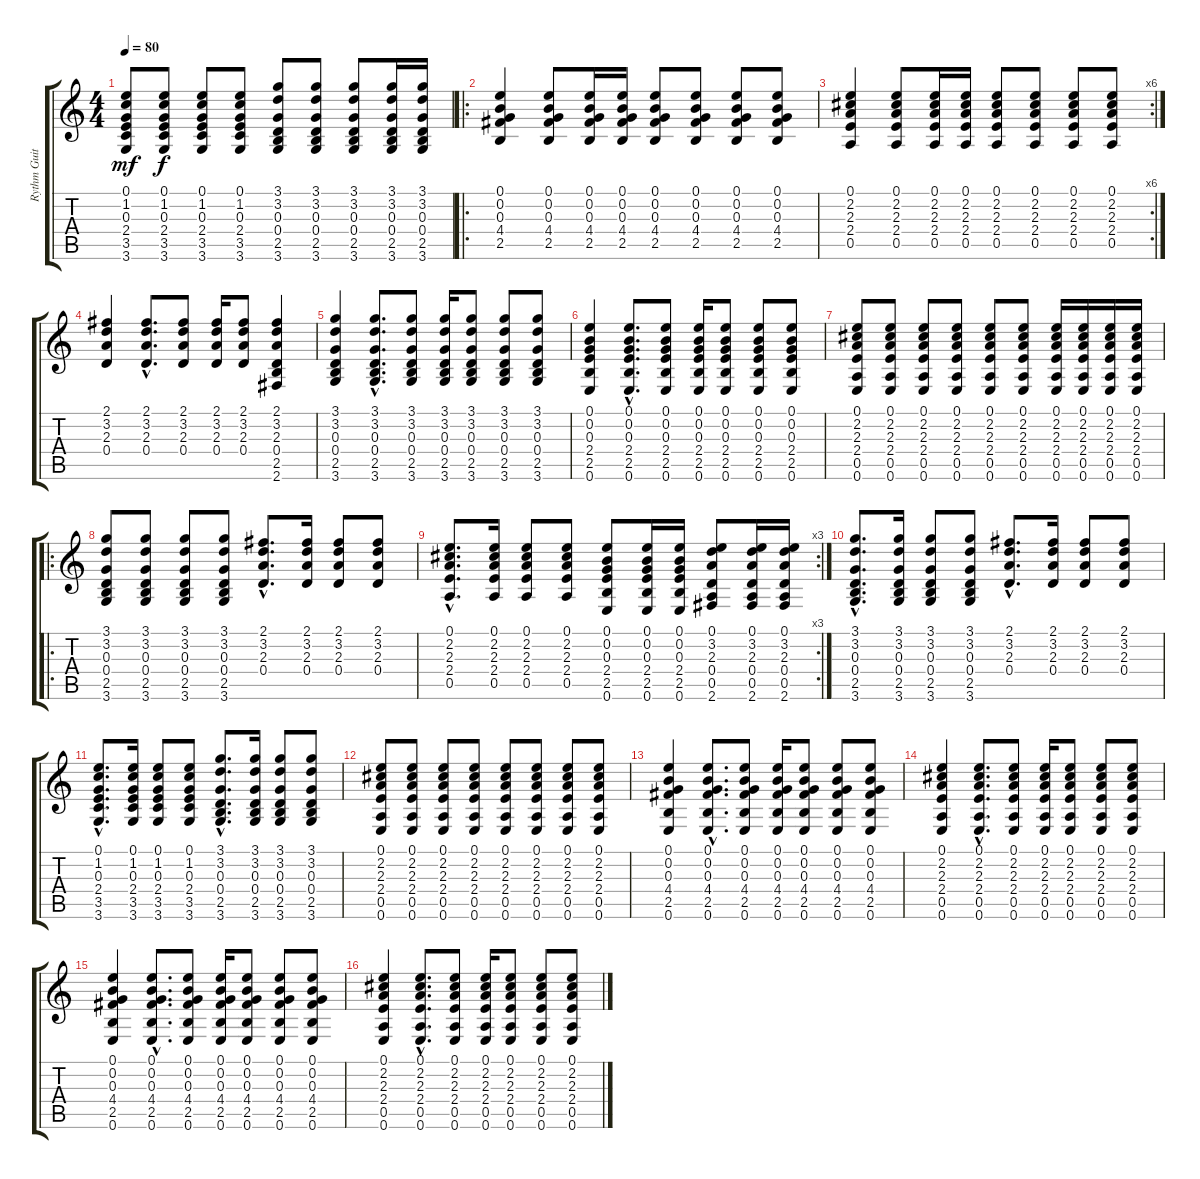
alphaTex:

\track ("Rythm Guitar" "Rythm Guit") {instrument acousticguitarsteel}
\staff {score tabs}
\tuning (E4 B3 G3 D3 A2 E2) {hide}
\ts (4 4)
\tempo 80
\clef g2
\ks c
(0.1 1.2 0.3 2.4 3.5 3.6).8{dy mf instrument acousticguitarsteel} (0.1 1.2 0.3 2.4 3.5 3.6).8{dy f} (0.1 1.2 0.3 2.4 3.5 3.6).8 (0.1 1.2 0.3 2.4 3.5 3.6).8 (3.1 3.2 0.3 0.4 2.5 3.6).8 (3.1 3.2 0.3 0.4 2.5 3.6).8 (3.1 3.2 0.3 0.4 2.5 3.6).8 (3.1 3.2 0.3 0.4 2.5 3.6).16 (3.1 3.2 0.3 0.4 2.5 3.6).16 |
\ro
(0.1 0.2 0.3 4.4 2.5).4 (0.1 0.2 0.3 4.4 2.5).8 (0.1 0.2 0.3 4.4 2.5).16 (0.1 0.2 0.3 4.4 2.5).16 (0.1 0.2 0.3 4.4 2.5).8 (0.1 0.2 0.3 4.4 2.5).8 (0.1 0.2 0.3 4.4 2.5).8 (0.1 0.2 0.3 4.4 2.5).8 |
\rc 6
(0.1 2.2 2.3 2.4 0.5).4 (0.1 2.2 2.3 2.4 0.5).8 (0.1 2.2 2.3 2.4 0.5).16 (0.1 2.2 2.3 2.4 0.5).16 (0.1 2.2 2.3 2.4 0.5).8 (0.1 2.2 2.3 2.4 0.5).8 (0.1 2.2 2.3 2.4 0.5).8 (0.1 2.2 2.3 2.4 0.5).8 |
(2.1 3.2 2.3 0.4).4 (2.1{hac} 3.2{hac} 2.3{hac} 0.4{hac}).8{d} (2.1 3.2 2.3 0.4).8 (2.1 3.2 2.3 0.4).16 (2.1 3.2 2.3 0.4).8 (2.1 3.2 2.3 0.4 2.5 2.6).4 |
(3.1 3.2 0.3 0.4 2.5 3.6).4 (3.1{hac} 3.2{hac} 0.3{hac} 0.4{hac} 2.5{hac} 3.6{hac}).8{d} (3.1 3.2 0.3 0.4 2.5 3.6).8 (3.1 3.2 0.3 0.4 2.5 3.6).16 (3.1 3.2 0.3 0.4 2.5 3.6).8 (3.1 3.2 0.3 0.4 2.5 3.6).8 (3.1 3.2 0.3 0.4 2.5 3.6).8 |
(0.1 0.2 0.3 2.4 2.5 0.6).4 (0.1{hac} 0.2{hac} 0.3{hac} 2.4{hac} 2.5{hac} 0.6{hac}).8{d} (0.1 0.2 0.3 2.4 2.5 0.6).8 (0.1 0.2 0.3 2.4 2.5 0.6).16 (0.1 0.2 0.3 2.4 2.5 0.6).8 (0.1 0.2 0.3 2.4 2.5 0.6).8 (0.1 0.2 0.3 2.4 2.5 0.6).8 |
(0.1 2.2 2.3 2.4 0.5 0.6).8 (0.1 2.2 2.3 2.4 0.5 0.6).8 (0.1 2.2 2.3 2.4 0.5 0.6).8 (0.1 2.2 2.3 2.4 0.5 0.6).8 (0.1 2.2 2.3 2.4 0.5 0.6).8 (0.1 2.2 2.3 2.4 0.5 0.6).8 (0.1 2.2 2.3 2.4 0.5 0.6).16 (0.1 2.2 2.3 2.4 0.5 0.6).16 (0.1 2.2 2.3 2.4 0.5 0.6).16 (0.1 2.2 2.3 2.4 0.5 0.6).16 |
\ro
(3.1 3.2 0.3 0.4 2.5 3.6).8 (3.1 3.2 0.3 0.4 2.5 3.6).8 (3.1 3.2 0.3 0.4 2.5 3.6).8 (3.1 3.2 0.3 0.4 2.5 3.6).8 (2.1{hac} 3.2{hac} 2.3{hac} 0.4{hac}).8{d} (2.1 3.2 2.3 0.4).16 (2.1 3.2 2.3 0.4).8 (2.1 3.2 2.3 0.4).8 |
\rc 3
(0.1{hac} 2.2{hac} 2.3{hac} 2.4{hac} 0.5{hac}).8{d} (0.1 2.2 2.3 2.4 0.5).16 (0.1 2.2 2.3 2.4 0.5).8 (0.1 2.2 2.3 2.4 0.5).8 (0.1 0.2 0.3 2.4 2.5 0.6).8 (0.1 0.2 0.3 2.4 2.5 0.6).16 (0.1 0.2 0.3 2.4 2.5 0.6).16 (0.1 3.2 2.3 0.4 0.5 2.6).8 (0.1 3.2 2.3 0.4 0.5 2.6).16 (0.1 3.2 2.3 0.4 0.5 2.6).16 |
(3.1{hac} 3.2{hac} 0.3{hac} 0.4{hac} 2.5{hac} 3.6{hac}).8{d} (3.1 3.2 0.3 0.4 2.5 3.6).16 (3.1 3.2 0.3 0.4 2.5 3.6).8 (3.1 3.2 0.3 0.4 2.5 3.6).8 (2.1{hac} 3.2{hac} 2.3{hac} 0.4{hac}).8{d} (2.1 3.2 2.3 0.4).16 (2.1 3.2 2.3 0.4).8 (2.1 3.2 2.3 0.4).8 |
(0.1{hac} 1.2{hac} 0.3{hac} 2.4{hac} 3.5{hac} 3.6{hac}).8{d} (0.1 1.2 0.3 2.4 3.5 3.6).16 (0.1 1.2 0.3 2.4 3.5 3.6).8 (0.1 1.2 0.3 2.4 3.5 3.6).8 (3.1{hac} 3.2{hac} 0.3{hac} 0.4{hac} 2.5{hac} 3.6{hac}).8{d} (3.1 3.2 0.3 0.4 2.5 3.6).16 (3.1 3.2 0.3 0.4 2.5 3.6).8 (3.1 3.2 0.3 0.4 2.5 3.6).8 |
(0.1 2.2 2.3 2.4 0.5 0.6).8 (0.1 2.2 2.3 2.4 0.5 0.6).8 (0.1 2.2 2.3 2.4 0.5 0.6).8 (0.1 2.2 2.3 2.4 0.5 0.6).8 (0.1 2.2 2.3 2.4 0.5 0.6).8 (0.1 2.2 2.3 2.4 0.5 0.6).8 (0.1 2.2 2.3 2.4 0.5 0.6).8 (0.1 2.2 2.3 2.4 0.5 0.6).8 |
(0.1 0.2 0.3 4.4 2.5 0.6).4 (0.1{hac} 0.2{hac} 0.3{hac} 4.4{hac} 2.5{hac} 0.6{hac}).8{d} (0.1 0.2 0.3 4.4 2.5 0.6).8 (0.1 0.2 0.3 4.4 2.5 0.6).16 (0.1 0.2 0.3 4.4 2.5 0.6).8 (0.1 0.2 0.3 4.4 2.5 0.6).8 (0.1 0.2 0.3 4.4 2.5 0.6).8 |
(0.1 2.2 2.3 2.4 0.5 0.6).4 (0.1{hac} 2.2{hac} 2.3{hac} 2.4{hac} 0.5{hac} 0.6{hac}).8{d} (0.1 2.2 2.3 2.4 0.5 0.6).8 (0.1 2.2 2.3 2.4 0.5 0.6).16 (0.1 2.2 2.3 2.4 0.5 0.6).8 (0.1 2.2 2.3 2.4 0.5 0.6).8 (0.1 2.2 2.3 2.4 0.5 0.6).8 |
(0.1 0.2 0.3 4.4 2.5 0.6).4 (0.1{hac} 0.2{hac} 0.3{hac} 4.4{hac} 2.5{hac} 0.6{hac}).8{d} (0.1 0.2 0.3 4.4 2.5 0.6).8 (0.1 0.2 0.3 4.4 2.5 0.6).16 (0.1 0.2 0.3 4.4 2.5 0.6).8 (0.1 0.2 0.3 4.4 2.5 0.6).8 (0.1 0.2 0.3 4.4 2.5 0.6).8 |
(0.1 2.2 2.3 2.4 0.5 0.6).4 (0.1{hac} 2.2{hac} 2.3{hac} 2.4{hac} 0.5{hac} 0.6{hac}).8{d} (0.1 2.2 2.3 2.4 0.5 0.6).8 (0.1 2.2 2.3 2.4 0.5 0.6).16 (0.1 2.2 2.3 2.4 0.5 0.6).8 (0.1 2.2 2.3 2.4 0.5 0.6).8 (0.1 2.2 2.3 2.4 0.5 0.6).8
